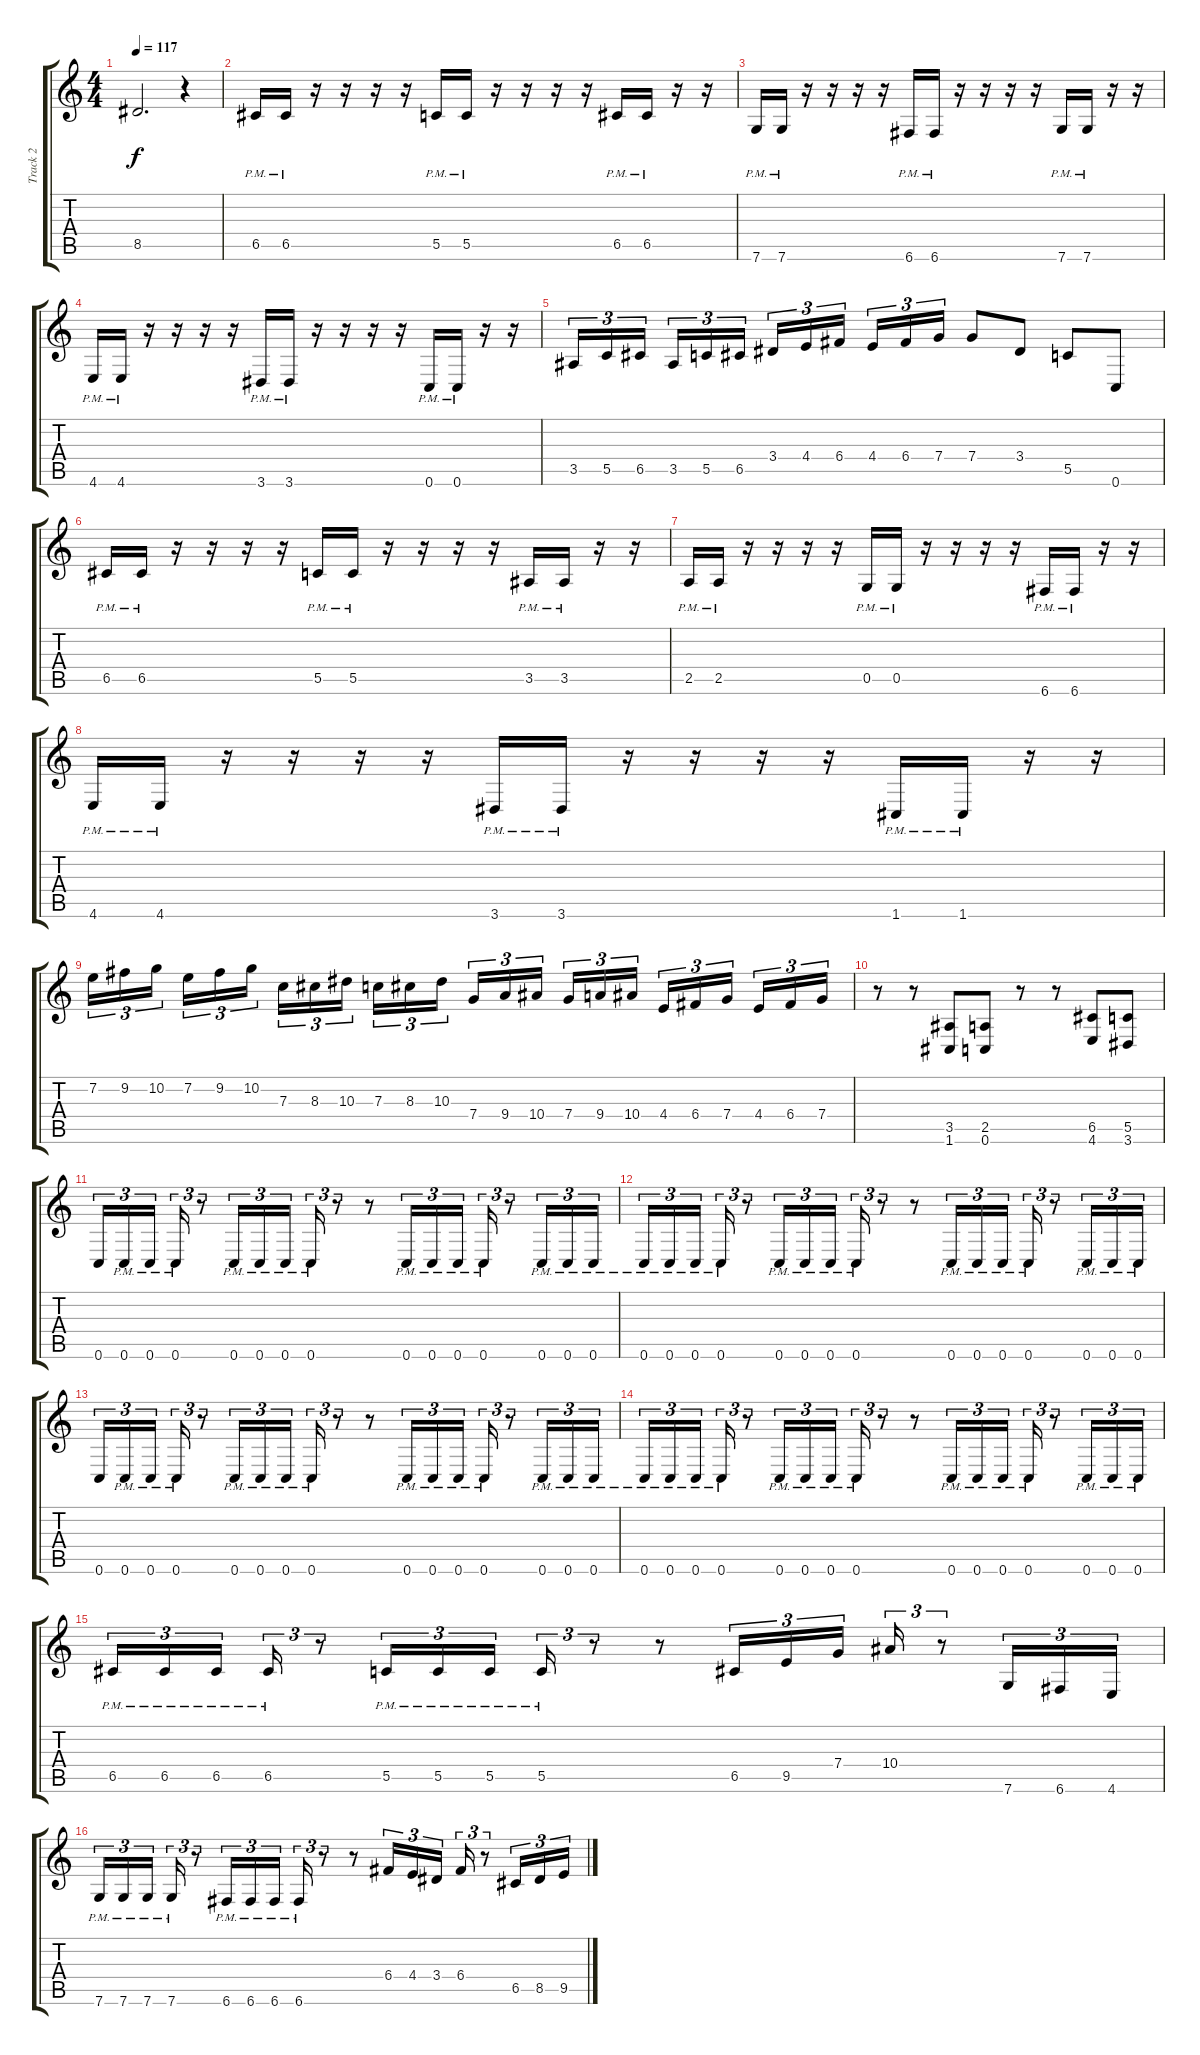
\track ("Track 2" "Track 2") {instrument overdrivenguitar}
\staff {score tabs}
\tuning (D4 A3 F3 C3 G2 C2) {hide}
\ts (4 4)
\tempo 117
\clef g2
\ks c
8.5.2{d dy f} r.4 |
6.5{pm}.16 6.5{pm}.16 r.16 r.16 r.16 r.16 5.5{pm}.16 5.5{pm}.16 r.16 r.16 r.16 r.16 6.5{pm}.16 6.5{pm}.16 r.16 r.16 |
7.6{pm}.16 7.6{pm}.16 r.16 r.16 r.16 r.16 6.6{pm}.16 6.6{pm}.16 r.16 r.16 r.16 r.16 7.6{pm}.16 7.6{pm}.16 r.16 r.16 |
4.6{pm}.16 4.6{pm}.16 r.16 r.16 r.16 r.16 3.6{pm}.16 3.6{pm}.16 r.16 r.16 r.16 r.16 0.6{pm}.16 0.6{pm}.16 r.16 r.16 |
3.5.16{tu (3 2)} 5.5.16{tu (3 2)} 6.5.16{tu (3 2) beam splitsecondary} 3.5.16{tu (3 2)} 5.5.16{tu (3 2)} 6.5.16{tu (3 2)} 3.4.16{tu (3 2)} 4.4.16{tu (3 2)} 6.4.16{tu (3 2) beam splitsecondary} 4.4.16{tu (3 2)} 6.4.16{tu (3 2)} 7.4.16{tu (3 2)} 7.4.8 3.4.8 5.5.8 0.6.8 |
6.5{pm}.16 6.5{pm}.16 r.16 r.16 r.16 r.16 5.5{pm}.16 5.5{pm}.16 r.16 r.16 r.16 r.16 3.5{pm}.16 3.5{pm}.16 r.16 r.16 |
2.5{pm}.16 2.5{pm}.16 r.16 r.16 r.16 r.16 0.5{pm}.16 0.5{pm}.16 r.16 r.16 r.16 r.16 6.6{pm}.16 6.6{pm}.16 r.16 r.16 |
4.6{pm}.16 4.6{pm}.16 r.16 r.16 r.16 r.16 3.6{pm}.16 3.6{pm}.16 r.16 r.16 r.16 r.16 1.6{pm}.16 1.6{pm}.16 r.16 r.16 |
7.2.16{tu (3 2)} 9.2.16{tu (3 2)} 10.2.16{tu (3 2) beam splitsecondary} 7.2.16{tu (3 2)} 9.2.16{tu (3 2)} 10.2.16{tu (3 2)} 7.3.16{tu (3 2)} 8.3.16{tu (3 2)} 10.3.16{tu (3 2) beam splitsecondary} 7.3.16{tu (3 2)} 8.3.16{tu (3 2)} 10.3.16{tu (3 2)} 7.4.16{tu (3 2)} 9.4.16{tu (3 2)} 10.4.16{tu (3 2) beam splitsecondary} 7.4.16{tu (3 2)} 9.4.16{tu (3 2)} 10.4.16{tu (3 2)} 4.4.16{tu (3 2)} 6.4.16{tu (3 2)} 7.4.16{tu (3 2) beam splitsecondary} 4.4.16{tu (3 2)} 6.4.16{tu (3 2)} 7.4.16{tu (3 2)} |
r.8 r.8 (3.5 1.6).8 (2.5 0.6).8 r.8 r.8 (6.5 4.6).8 (5.5 3.6).8 |
0.6.16{tu (3 2)} 0.6{pm}.16{tu (3 2)} 0.6{pm}.16{tu (3 2) beam splitsecondary} 0.6{pm}.16{tu (3 2)} r.8{tu (3 2)} 0.6{pm}.16{tu (3 2)} 0.6{pm}.16{tu (3 2)} 0.6{pm}.16{tu (3 2) beam splitsecondary} 0.6{pm}.16{tu (3 2)} r.8{tu (3 2)} r.8 0.6{pm}.16{tu (3 2)} 0.6{pm}.16{tu (3 2)} 0.6{pm}.16{tu (3 2)} 0.6{pm}.16{tu (3 2)} r.8{tu (3 2)} 0.6{pm}.16{tu (3 2)} 0.6{pm}.16{tu (3 2)} 0.6{pm}.16{tu (3 2)} |
0.6{pm}.16{tu (3 2)} 0.6{pm}.16{tu (3 2)} 0.6{pm}.16{tu (3 2) beam splitsecondary} 0.6{pm}.16{tu (3 2)} r.8{tu (3 2)} 0.6{pm}.16{tu (3 2)} 0.6{pm}.16{tu (3 2)} 0.6{pm}.16{tu (3 2) beam splitsecondary} 0.6{pm}.16{tu (3 2)} r.8{tu (3 2)} r.8 0.6{pm}.16{tu (3 2)} 0.6{pm}.16{tu (3 2)} 0.6{pm}.16{tu (3 2)} 0.6{pm}.16{tu (3 2)} r.8{tu (3 2)} 0.6{pm}.16{tu (3 2)} 0.6{pm}.16{tu (3 2)} 0.6{pm}.16{tu (3 2)} |
0.6.16{tu (3 2)} 0.6{pm}.16{tu (3 2)} 0.6{pm}.16{tu (3 2) beam splitsecondary} 0.6{pm}.16{tu (3 2)} r.8{tu (3 2)} 0.6{pm}.16{tu (3 2)} 0.6{pm}.16{tu (3 2)} 0.6{pm}.16{tu (3 2) beam splitsecondary} 0.6{pm}.16{tu (3 2)} r.8{tu (3 2)} r.8 0.6{pm}.16{tu (3 2)} 0.6{pm}.16{tu (3 2)} 0.6{pm}.16{tu (3 2)} 0.6{pm}.16{tu (3 2)} r.8{tu (3 2)} 0.6{pm}.16{tu (3 2)} 0.6{pm}.16{tu (3 2)} 0.6{pm}.16{tu (3 2)} |
0.6{pm}.16{tu (3 2)} 0.6{pm}.16{tu (3 2)} 0.6{pm}.16{tu (3 2) beam splitsecondary} 0.6{pm}.16{tu (3 2)} r.8{tu (3 2)} 0.6{pm}.16{tu (3 2)} 0.6{pm}.16{tu (3 2)} 0.6{pm}.16{tu (3 2) beam splitsecondary} 0.6{pm}.16{tu (3 2)} r.8{tu (3 2)} r.8 0.6{pm}.16{tu (3 2)} 0.6{pm}.16{tu (3 2)} 0.6{pm}.16{tu (3 2)} 0.6{pm}.16{tu (3 2)} r.8{tu (3 2)} 0.6{pm}.16{tu (3 2)} 0.6{pm}.16{tu (3 2)} 0.6{pm}.16{tu (3 2)} |
6.5{pm}.16{tu (3 2)} 6.5{pm}.16{tu (3 2)} 6.5{pm}.16{tu (3 2) beam splitsecondary} 6.5{pm}.16{tu (3 2)} r.8{tu (3 2)} 5.5{pm}.16{tu (3 2)} 5.5{pm}.16{tu (3 2)} 5.5{pm}.16{tu (3 2) beam splitsecondary} 5.5{pm}.16{tu (3 2)} r.8{tu (3 2)} r.8 6.5.16{tu (3 2)} 9.5.16{tu (3 2)} 7.4.16{tu (3 2)} 10.4.16{tu (3 2)} r.8{tu (3 2)} 7.6.16{tu (3 2)} 6.6.16{tu (3 2)} 4.6.16{tu (3 2)} |
7.6{pm}.16{tu (3 2)} 7.6{pm}.16{tu (3 2)} 7.6{pm}.16{tu (3 2) beam splitsecondary} 7.6{pm}.16{tu (3 2)} r.8{tu (3 2)} 6.6{pm}.16{tu (3 2)} 6.6{pm}.16{tu (3 2)} 6.6{pm}.16{tu (3 2) beam splitsecondary} 6.6{pm}.16{tu (3 2)} r.8{tu (3 2)} r.8 6.4.16{tu (3 2)} 4.4.16{tu (3 2)} 3.4.16{tu (3 2)} 6.4.16{tu (3 2)} r.8{tu (3 2)} 6.5.16{tu (3 2)} 8.5.16{tu (3 2)} 9.5.16{tu (3 2)}
